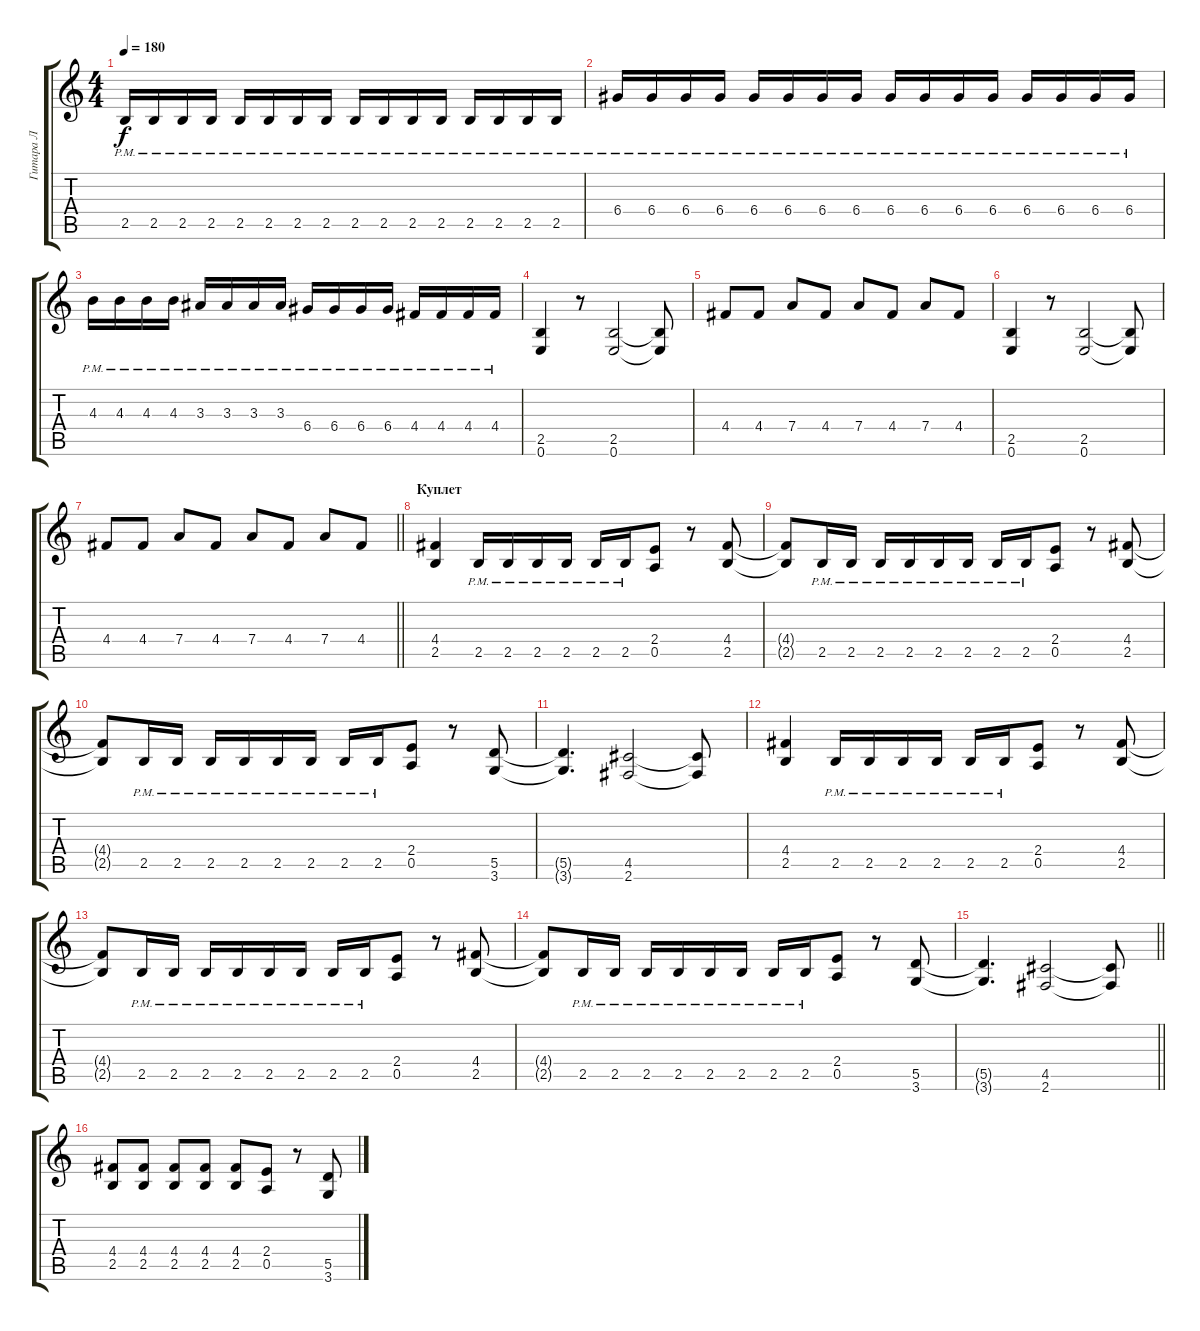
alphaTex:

\track ("Гитара Л" "Гитара Л") {instrument distortionguitar}
\staff {score tabs}
\tuning (E4 B3 G3 D3 A2 E2) {hide}
\ts (4 4)
\tempo 180
\clef g2
\ks c
2.5{pm}.16{dy f} 2.5{pm}.16 2.5{pm}.16 2.5{pm}.16 2.5{pm}.16 2.5{pm}.16 2.5{pm}.16 2.5{pm}.16 2.5{pm}.16 2.5{pm}.16 2.5{pm}.16 2.5{pm}.16 2.5{pm}.16 2.5{pm}.16 2.5{pm}.16 2.5{pm}.16 |
6.4{pm}.16 6.4{pm}.16 6.4{pm}.16 6.4{pm}.16 6.4{pm}.16 6.4{pm}.16 6.4{pm}.16 6.4{pm}.16 6.4{pm}.16 6.4{pm}.16 6.4{pm}.16 6.4{pm}.16 6.4{pm}.16 6.4{pm}.16 6.4{pm}.16 6.4{pm}.16 |
4.3{pm}.16 4.3{pm}.16 4.3{pm}.16 4.3{pm}.16 3.3{pm}.16 3.3{pm}.16 3.3{pm}.16 3.3{pm}.16 6.4{pm}.16 6.4{pm}.16 6.4{pm}.16 6.4{pm}.16 4.4{pm}.16 4.4{pm}.16 4.4{pm}.16 4.4{pm}.16 |
(2.5 0.6).4 r.8 (2.5 0.6).2 (2.5{t} 0.6{t}).8 |
4.4.8 4.4.8 7.4.8 4.4.8 7.4.8 4.4.8 7.4.8 4.4.8 |
(2.5 0.6).4 r.8 (2.5 0.6).2 (2.5{t} 0.6{t}).8 |
\barLineRight lightlight
4.4.8 4.4.8 7.4.8 4.4.8 7.4.8 4.4.8 7.4.8 4.4.8 |
\section ("" "Куплет")
(4.4 2.5).4 2.5{pm}.16 2.5{pm}.16 2.5{pm}.16 2.5{pm}.16 2.5{pm}.16 2.5{pm}.16 (2.4 0.5).8 r.8 (4.4 2.5).8 |
(4.4{t} 2.5{t}).8 2.5{pm}.16 2.5{pm}.16 2.5{pm}.16 2.5{pm}.16 2.5{pm}.16 2.5{pm}.16 2.5{pm}.16 2.5{pm}.16 (2.4 0.5).8 r.8 (4.4 2.5).8 |
(4.4{t} 2.5{t}).8 2.5{pm}.16 2.5{pm}.16 2.5{pm}.16 2.5{pm}.16 2.5{pm}.16 2.5{pm}.16 2.5{pm}.16 2.5{pm}.16 (2.4 0.5).8 r.8 (5.5 3.6).8 |
(5.5{t} 3.6{t}).4{d} (4.5 2.6).2 (4.5{t} 2.6{t}).8 |
(4.4 2.5).4 2.5{pm}.16 2.5{pm}.16 2.5{pm}.16 2.5{pm}.16 2.5{pm}.16 2.5{pm}.16 (2.4 0.5).8 r.8 (4.4 2.5).8 |
(4.4{t} 2.5{t}).8 2.5{pm}.16 2.5{pm}.16 2.5{pm}.16 2.5{pm}.16 2.5{pm}.16 2.5{pm}.16 2.5{pm}.16 2.5{pm}.16 (2.4 0.5).8 r.8 (4.4 2.5).8 |
(4.4{t} 2.5{t}).8 2.5{pm}.16 2.5{pm}.16 2.5{pm}.16 2.5{pm}.16 2.5{pm}.16 2.5{pm}.16 2.5{pm}.16 2.5{pm}.16 (2.4 0.5).8 r.8 (5.5 3.6).8 |
\barLineRight lightlight
(5.5{t} 3.6{t}).4{d} (4.5 2.6).2 (4.5{t} 2.6{t}).8 |
\section ("" " ")
(4.4 2.5).8 (4.4 2.5).8 (4.4 2.5).8 (4.4 2.5).8 (4.4 2.5).8 (2.4 0.5).8 r.8 (5.5 3.6).8
